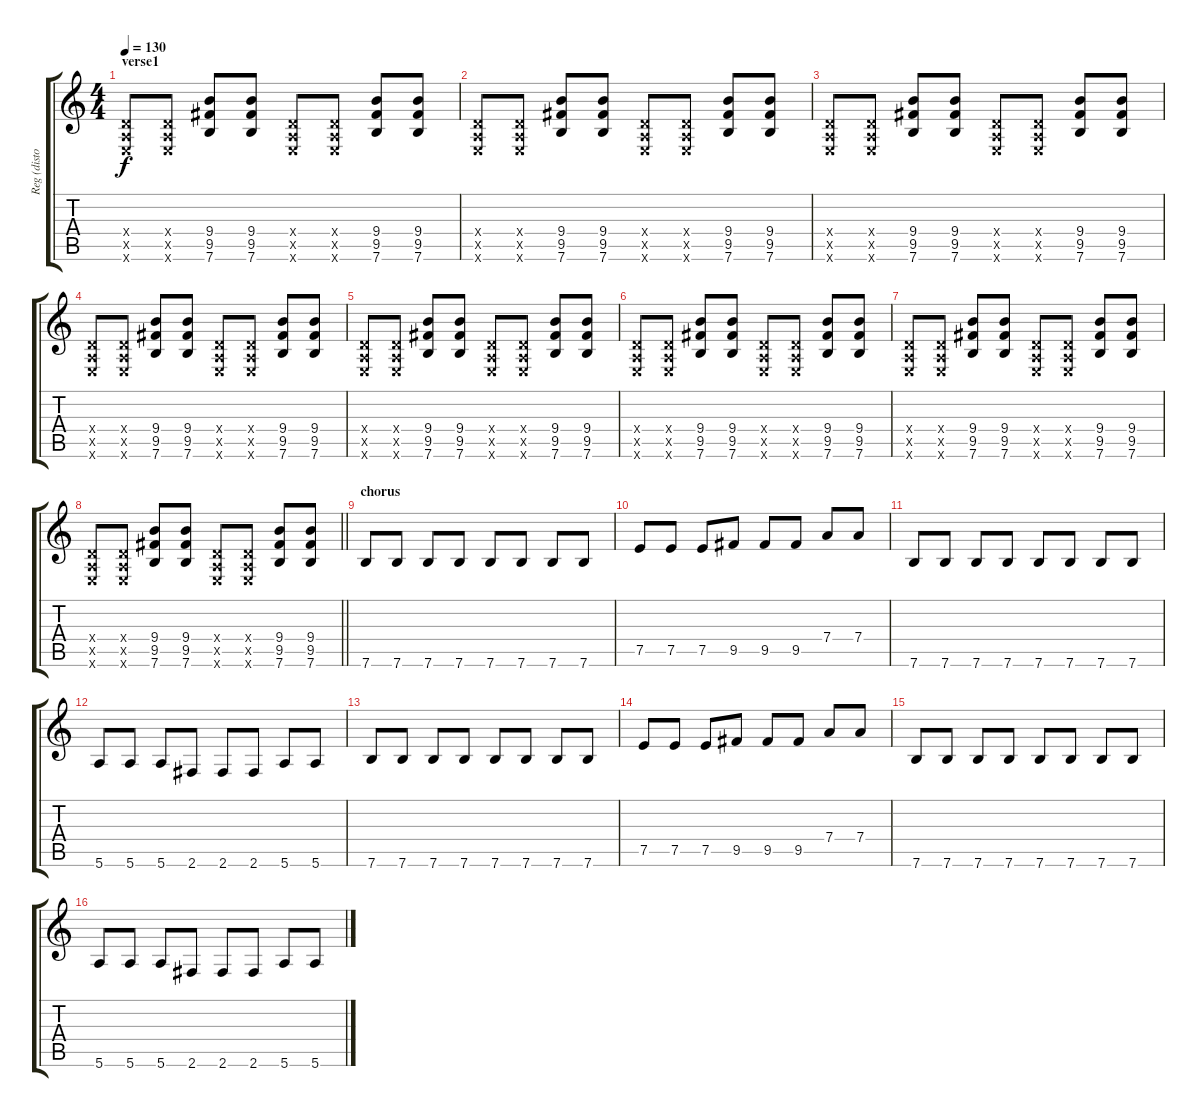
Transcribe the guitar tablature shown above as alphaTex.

\track ("Reg (disto)" "Reg (disto") {instrument overdrivenguitar}
\staff {score tabs}
\tuning (E4 B3 G3 D3 A2 E2) {hide}
\ts (4 4)
\section ("" "verse1")
\tempo 130
\clef g2
\ks c
(0.4{x} 0.5{x} 0.6{x}).8{dy f} (0.4{x} 0.5{x} 0.6{x}).8 (9.4 9.5 7.6).8 (9.4 9.5 7.6).8 (0.4{x} 0.5{x} 0.6{x}).8 (0.4{x} 0.5{x} 0.6{x}).8 (9.4 9.5 7.6).8 (9.4 9.5 7.6).8 |
(0.4{x} 0.5{x} 0.6{x}).8 (0.4{x} 0.5{x} 0.6{x}).8 (9.4 9.5 7.6).8 (9.4 9.5 7.6).8 (0.4{x} 0.5{x} 0.6{x}).8 (0.4{x} 0.5{x} 0.6{x}).8 (9.4 9.5 7.6).8 (9.4 9.5 7.6).8 |
(0.4{x} 0.5{x} 0.6{x}).8 (0.4{x} 0.5{x} 0.6{x}).8 (9.4 9.5 7.6).8 (9.4 9.5 7.6).8 (0.4{x} 0.5{x} 0.6{x}).8 (0.4{x} 0.5{x} 0.6{x}).8 (9.4 9.5 7.6).8 (9.4 9.5 7.6).8 |
(0.4{x} 0.5{x} 0.6{x}).8 (0.4{x} 0.5{x} 0.6{x}).8 (9.4 9.5 7.6).8 (9.4 9.5 7.6).8 (0.4{x} 0.5{x} 0.6{x}).8 (0.4{x} 0.5{x} 0.6{x}).8 (9.4 9.5 7.6).8 (9.4 9.5 7.6).8 |
(0.4{x} 0.5{x} 0.6{x}).8 (0.4{x} 0.5{x} 0.6{x}).8 (9.4 9.5 7.6).8 (9.4 9.5 7.6).8 (0.4{x} 0.5{x} 0.6{x}).8 (0.4{x} 0.5{x} 0.6{x}).8 (9.4 9.5 7.6).8 (9.4 9.5 7.6).8 |
(0.4{x} 0.5{x} 0.6{x}).8 (0.4{x} 0.5{x} 0.6{x}).8 (9.4 9.5 7.6).8 (9.4 9.5 7.6).8 (0.4{x} 0.5{x} 0.6{x}).8 (0.4{x} 0.5{x} 0.6{x}).8 (9.4 9.5 7.6).8 (9.4 9.5 7.6).8 |
(0.4{x} 0.5{x} 0.6{x}).8 (0.4{x} 0.5{x} 0.6{x}).8 (9.4 9.5 7.6).8 (9.4 9.5 7.6).8 (0.4{x} 0.5{x} 0.6{x}).8 (0.4{x} 0.5{x} 0.6{x}).8 (9.4 9.5 7.6).8 (9.4 9.5 7.6).8 |
\barLineRight lightlight
(0.4{x} 0.5{x} 0.6{x}).8 (0.4{x} 0.5{x} 0.6{x}).8 (9.4 9.5 7.6).8 (9.4 9.5 7.6).8 (0.4{x} 0.5{x} 0.6{x}).8 (0.4{x} 0.5{x} 0.6{x}).8 (9.4 9.5 7.6).8 (9.4 9.5 7.6).8 |
\section ("" "chorus")
7.6.8 7.6.8 7.6.8 7.6.8 7.6.8 7.6.8 7.6.8 7.6.8 |
7.5.8 7.5.8 7.5.8 9.5.8 9.5.8 9.5.8 7.4.8 7.4.8 |
7.6.8 7.6.8 7.6.8 7.6.8 7.6.8 7.6.8 7.6.8 7.6.8 |
5.6.8 5.6.8 5.6.8 2.6.8 2.6.8 2.6.8 5.6.8 5.6.8 |
7.6.8 7.6.8 7.6.8 7.6.8 7.6.8 7.6.8 7.6.8 7.6.8 |
7.5.8 7.5.8 7.5.8 9.5.8 9.5.8 9.5.8 7.4.8 7.4.8 |
7.6.8 7.6.8 7.6.8 7.6.8 7.6.8 7.6.8 7.6.8 7.6.8 |
5.6.8 5.6.8 5.6.8 2.6.8 2.6.8 2.6.8 5.6.8 5.6.8
